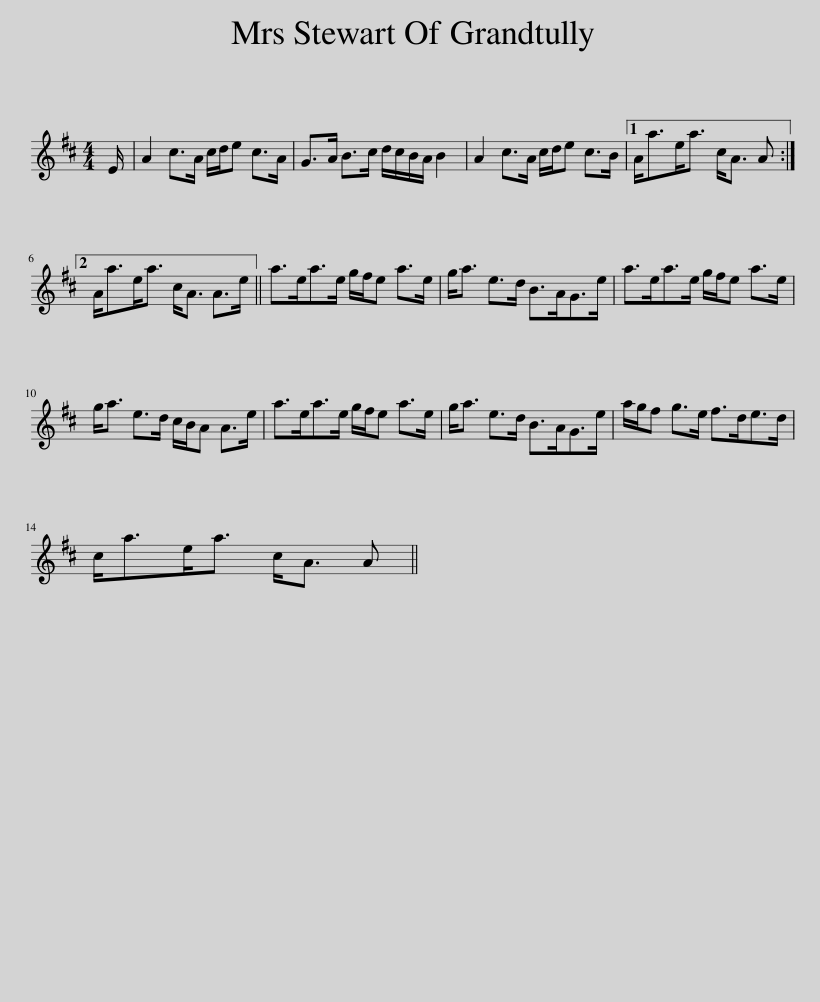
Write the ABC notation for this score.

X:1
L:1/8
M:4/4
I:linebreak $
K:D
V:1 treble
V:1
 E/ | A2 c>A c/d/e c>A | G>A B>c d/c/B/A/ B2 | A2 c>A c/d/e c>B |1 A<ae<a c<A A :|2$ %5
 A<ae<a c<A A>e || a>ea>e g/f/e a>e | g<a e>d B>AG>e | a>ea>e g/f/e a>e |$ g<a e>d c/B/A A>e | %10
 a>ea>e g/f/e a>e | g<a e>d B>AG>e | a/g/f g>e f>de>d |$ c<ae<a c<A A || %14
